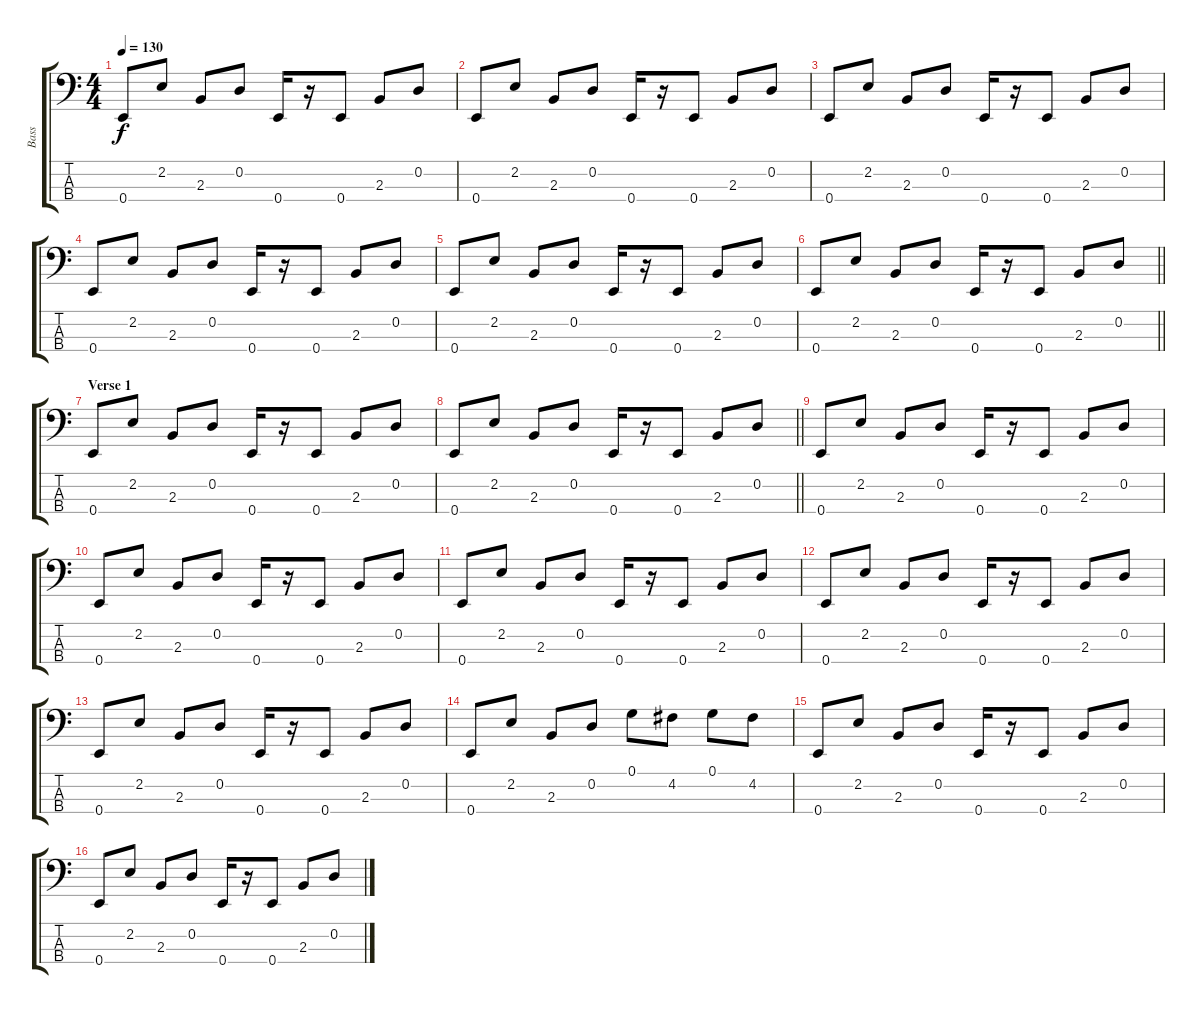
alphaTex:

\track ("Bass" "Bass") {instrument electricbassfinger}
\staff {score tabs}
\tuning (G2 D2 A1 E1) {hide}
\ts (4 4)
\tempo 130
\clef f4
\ks c
0.4.8{dy f} 2.2.8 2.3.8 0.2.8 0.4.16 r.16 0.4.8 2.3.8 0.2.8 |
0.4.8 2.2.8 2.3.8 0.2.8 0.4.16 r.16 0.4.8 2.3.8 0.2.8 |
0.4.8 2.2.8 2.3.8 0.2.8 0.4.16 r.16 0.4.8 2.3.8 0.2.8 |
0.4.8 2.2.8 2.3.8 0.2.8 0.4.16 r.16 0.4.8 2.3.8 0.2.8 |
0.4.8 2.2.8 2.3.8 0.2.8 0.4.16 r.16 0.4.8 2.3.8 0.2.8 |
\barLineRight lightlight
0.4.8 2.2.8 2.3.8 0.2.8 0.4.16 r.16 0.4.8 2.3.8 0.2.8 |
\section ("" "Verse 1")
0.4.8 2.2.8 2.3.8 0.2.8 0.4.16 r.16 0.4.8 2.3.8 0.2.8 |
\barLineRight lightlight
0.4.8 2.2.8 2.3.8 0.2.8 0.4.16 r.16 0.4.8 2.3.8 0.2.8 |
0.4.8 2.2.8 2.3.8 0.2.8 0.4.16 r.16 0.4.8 2.3.8 0.2.8 |
0.4.8 2.2.8 2.3.8 0.2.8 0.4.16 r.16 0.4.8 2.3.8 0.2.8 |
0.4.8 2.2.8 2.3.8 0.2.8 0.4.16 r.16 0.4.8 2.3.8 0.2.8 |
0.4.8 2.2.8 2.3.8 0.2.8 0.4.16 r.16 0.4.8 2.3.8 0.2.8 |
0.4.8 2.2.8 2.3.8 0.2.8 0.4.16 r.16 0.4.8 2.3.8 0.2.8 |
0.4.8 2.2.8 2.3.8 0.2.8 0.1.8 4.2.8 0.1.8 4.2.8 |
0.4.8 2.2.8 2.3.8 0.2.8 0.4.16 r.16 0.4.8 2.3.8 0.2.8 |
0.4.8 2.2.8 2.3.8 0.2.8 0.4.16 r.16 0.4.8 2.3.8 0.2.8
